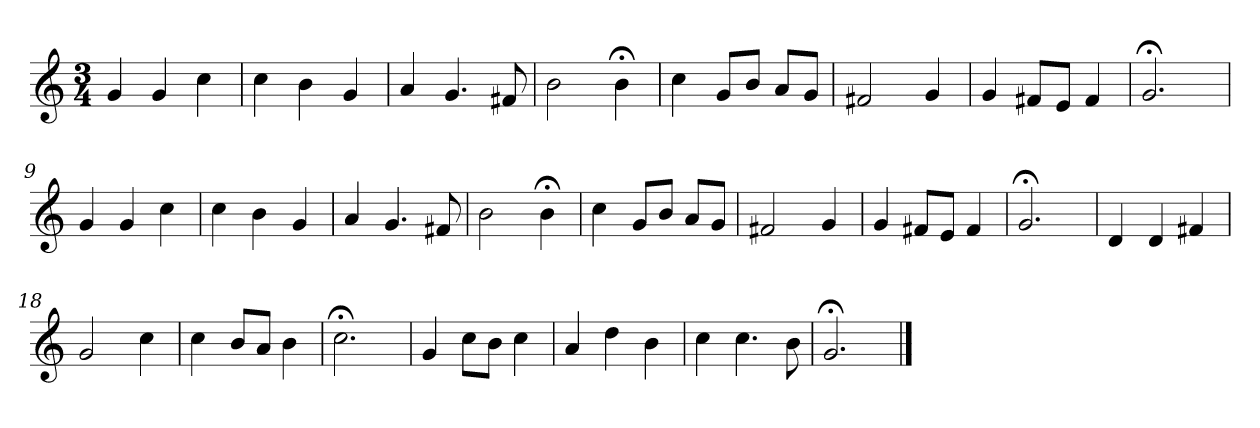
**kern
*part1
*staff1
*clefG2
*k[]
*C:
*M3/4
=1
4g
4g
4cc
=2
4cc
4b
4g
=3
4a
4.g
8f#X
=4
2b
4b;<
=5
4cc
8g/L
8b/J
8a/L
8g/J
=6
2f#X
4g
=7
4g
8f#X/L
8e/J
4f#
=8
2.g;<
=9
4g
4g
4cc
=10
4cc
4b
4g
=11
4a
4.g
8f#X
=12
2b
4b;<
=13
4cc
8g/L
8b/J
8a/L
8g/J
=14
2f#X
4g
=15
4g
8f#X/L
8e/J
4f#
=16
2.g;<
=17
4d
4d
4f#X
=18
2g
4cc
=19
4cc
8b/L
8a/J
4b
=20
2.cc;<
=21
4g
8cc\L
8b\J
4cc
=22
4a
4dd
4b
=23
4cc
4.cc
8b
=24
2.g;<
==
*-
